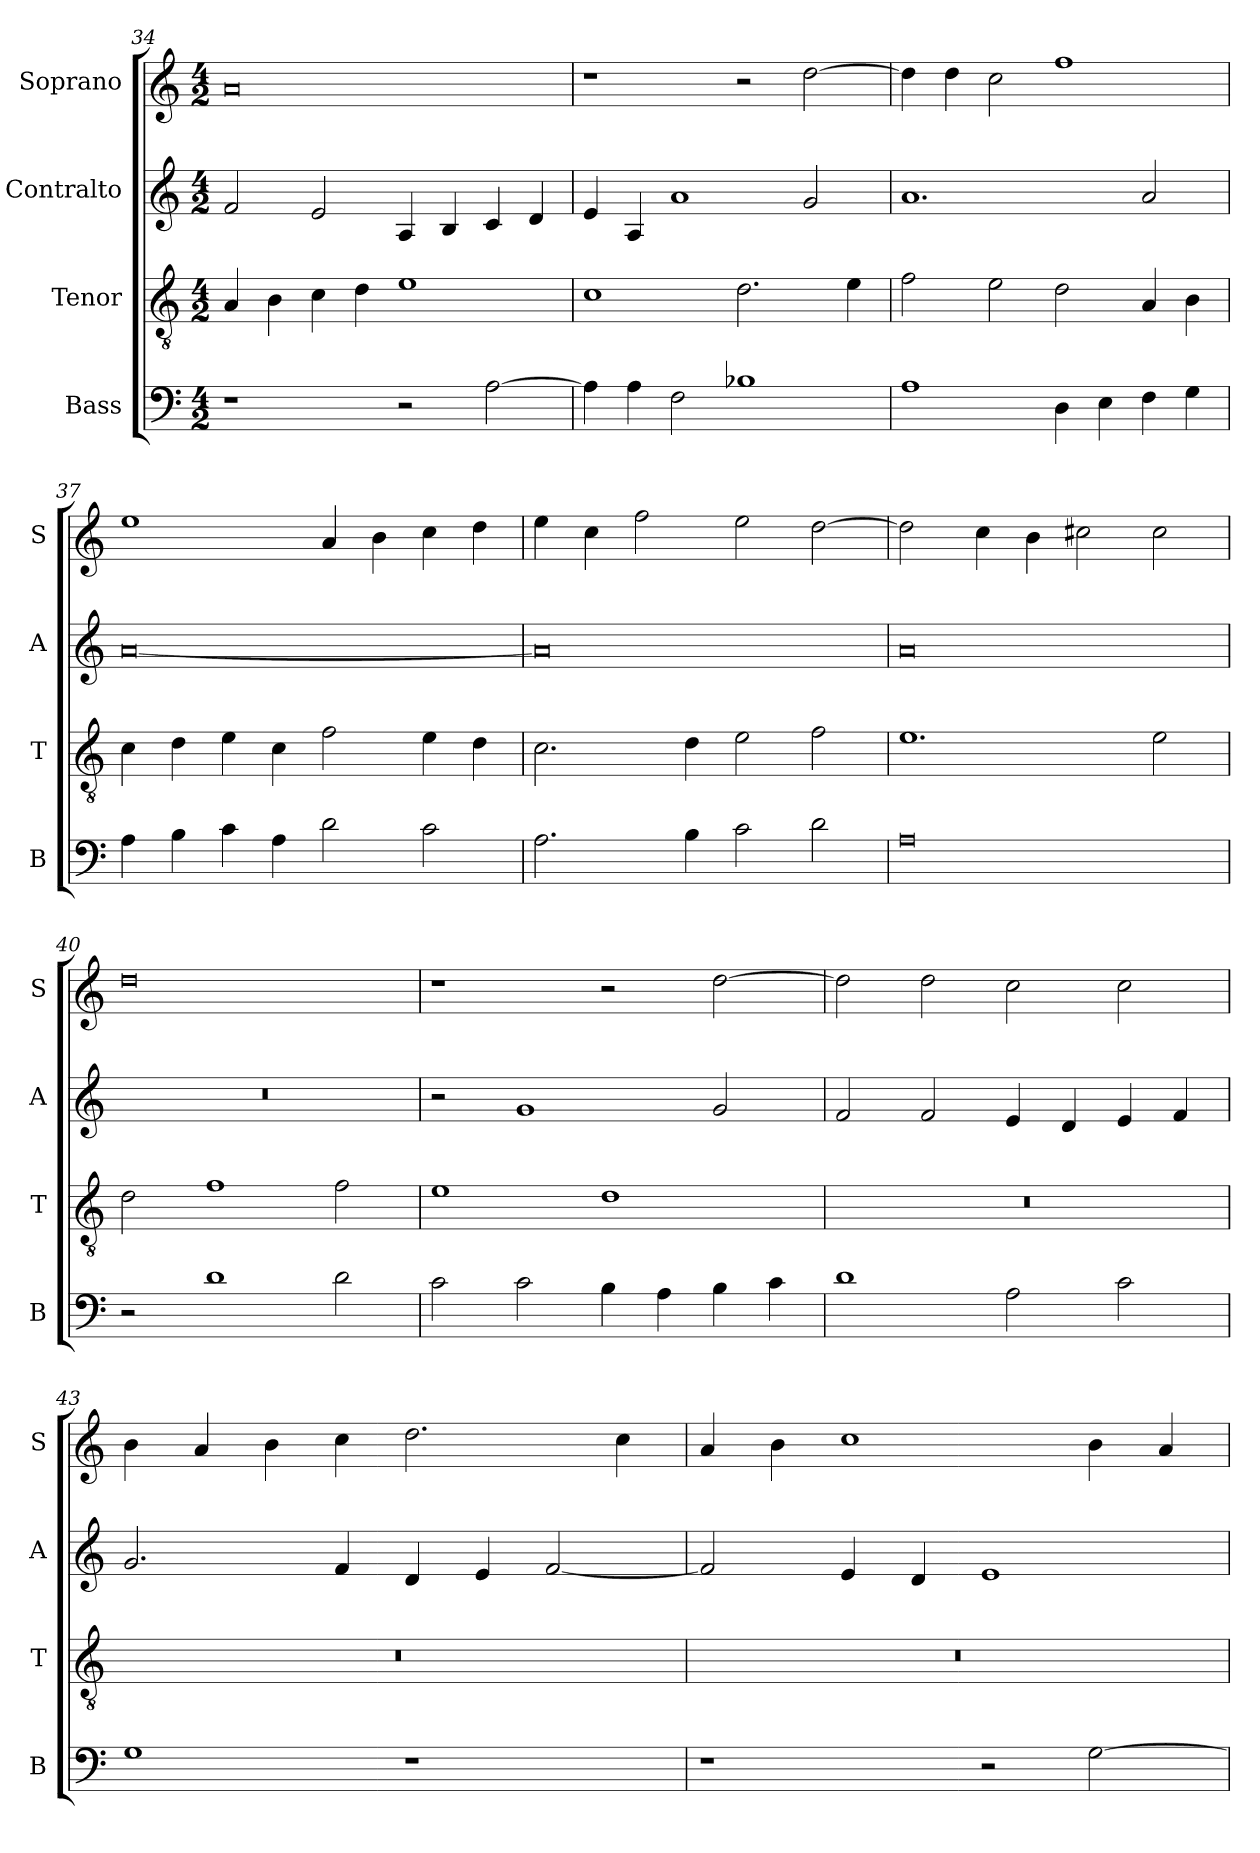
**kern	**kern	**kern	**kern
*part4	*part3	*part2	*part1
*staff4	*staff3	*staff2	*staff1
*I"Bass	*I"Tenor	*I"Contralto	*I"Soprano
*I'B	*I'T	*I'A	*I'S
*clefF4	*clefGv2	*clefG2	*clefG2
*k[]	*k[]	*k[]	*k[]
*G:mix	*G:mix	*G:mix	*G:mix
*M4/2	*M4/2	*M4/2	*M4/2
=34	=34	=34	=34
1r	4A	2f	0a
.	4B	.	.
.	4c	2e	.
.	4d	.	.
2r	1e	4A	.
.	.	4B	.
[2A	.	4c	.
.	.	4d	.
=35	=35	=35	=35
4A]	1c	4e	1r
4A	.	4A	.
2F	.	1a	.
1B-X	2.d	.	2r
.	.	2g	[2dd
.	4e	.	.
=36	=36	=36	=36
1A	2f	1.a	4dd]
.	.	.	4dd
.	2e	.	2cc
4D	2d	.	1ff
4E	.	.	.
4F	4A	2a	.
4G	4B	.	.
=37	=37	=37	=37
4A	4c	[0a	1ee
4B	4d	.	.
4c	4e	.	.
4A	4c	.	.
2d	2f	.	4a
.	.	.	4b
2c	4e	.	4cc
.	4d	.	4dd
=38	=38	=38	=38
2.A	2.c	0a]	4ee
.	.	.	4cc
.	.	.	2ff
4B	4d	.	.
2c	2e	.	2ee
2d	2f	.	[2dd
=39	=39	=39	=39
0A	1.e	0a	2dd]
.	.	.	4cc
.	.	.	4b
.	.	.	2cc#X
.	2e	.	2cc#
=40	=40	=40	=40
2r	2d	0r	0dd
1d	1f	.	.
2d	2f	.	.
=41	=41	=41	=41
2c	1e	2r	1r
2c	.	1g	.
4B	1d	.	2r
4A	.	.	.
4B	.	2g	[2dd
4c	.	.	.
=42	=42	=42	=42
1d	0r	2f	2dd]
.	.	2f	2dd
2A	.	4e	2cc
.	.	4d	.
2c	.	4e	2cc
.	.	4f	.
=43	=43	=43	=43
1G	0r	2.g	4b
.	.	.	4a
.	.	.	4b
.	.	4f	4cc
1r	.	4d	2.dd
.	.	4e	.
.	.	[2f	.
.	.	.	4cc
=44	=44	=44	=44
1r	0r	2f]	4a
.	.	.	4b
.	.	4e	1cc
.	.	4d	.
2r	.	1e	.
[2G	.	.	4b
.	.	.	4a
=	=	=	=
*-	*-	*-	*-
